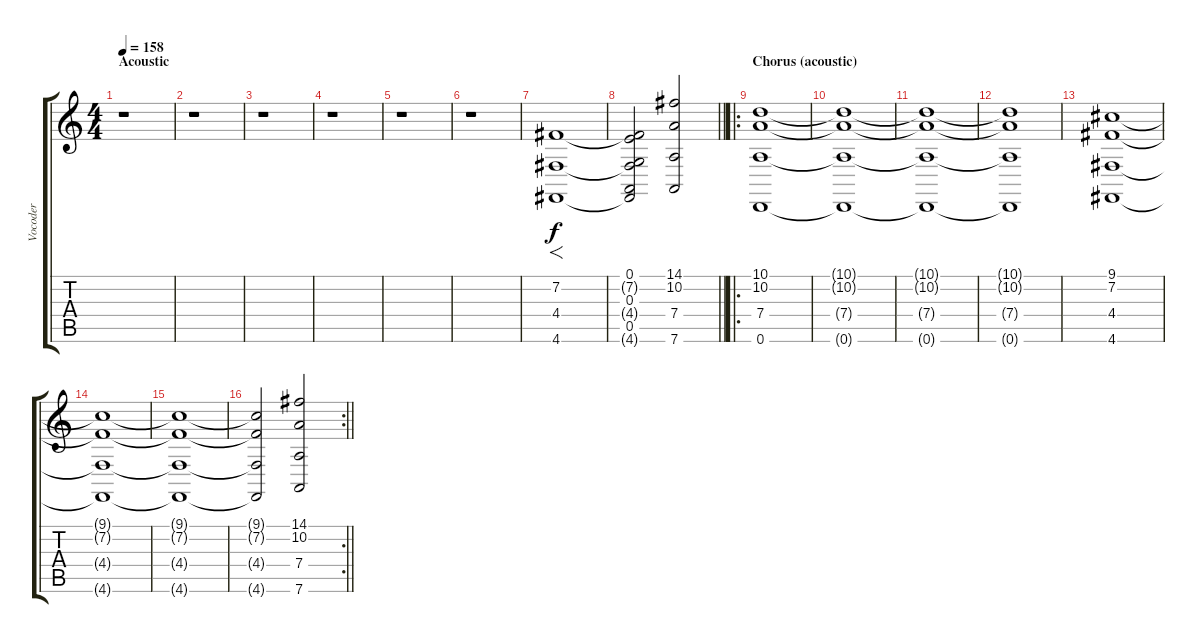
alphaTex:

\track ("Vocoder" "Vocoder") {instrument choiraahs}
\staff {score tabs}
\tuning (E4 B3 G3 D3 A2 D2) {hide}
\ts (4 4)
\section ("" "Acoustic")
\tempo 158
\clef g2
\ks c
r.1{dy f} |
r.1 |
r.1 |
r.1 |
r.1 |
r.1 |
(7.2 4.4 4.6).1{f} |
\barLineRight lightlight
(0.1 7.2{t} 0.3 4.4{t} 0.5 4.6{t}).2 (14.1 10.2 7.4 7.6).2 |
\ro
\section ("" "Chorus (acoustic)")
(10.1 10.2 7.4 0.6).1 |
(10.1{t} 10.2{t} 7.4{t} 0.6{t}).1 |
(10.1{t} 10.2{t} 7.4{t} 0.6{t}).1 |
(10.1{t} 10.2{t} 7.4{t} 0.6{t}).1 |
(9.1 7.2 4.4 4.6).1 |
(9.1{t} 7.2{t} 4.4{t} 4.6{t}).1 |
(9.1{t} 7.2{t} 4.4{t} 4.6{t}).1 |
\rc 2
\barLineRight lightlight
(9.1{t} 7.2{t} 4.4{t} 4.6{t}).2 (14.1 10.2 7.4 7.6).2
